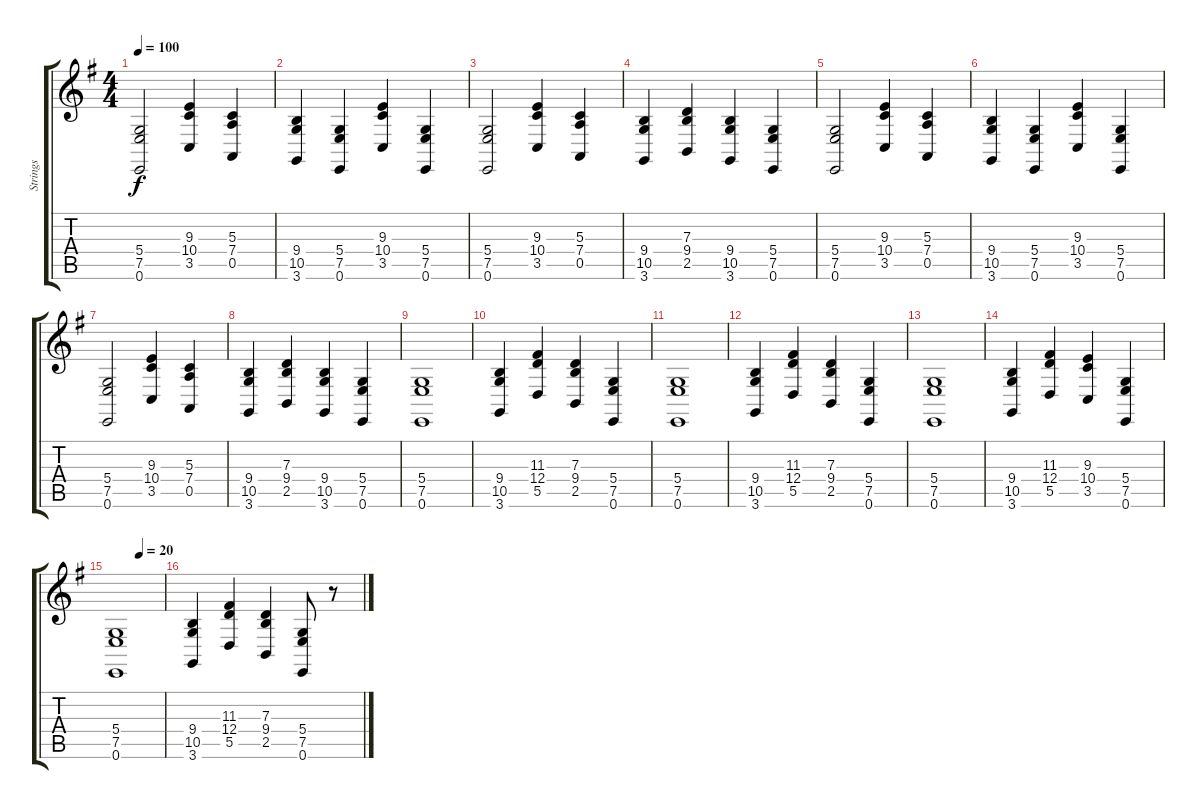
\track ("Strings" "Strings") {instrument stringensemble1}
\staff {score tabs}
\tuning (E4 B3 G3 D3 A2 E2) {hide}
\ts (4 4)
\tempo 100
\clef g2
\ks eminor
(5.4 7.5 0.6).2{dy f} (9.3 10.4 3.5).4 (5.3 7.4 0.5).4 |
(9.4 10.5 3.6).4 (5.4 7.5 0.6).4 (9.3 10.4 3.5).4 (5.4 7.5 0.6).4 |
(5.4 7.5 0.6).2 (9.3 10.4 3.5).4 (5.3 7.4 0.5).4 |
(9.4 10.5 3.6).4 (7.3 9.4 2.5).4 (9.4 10.5 3.6).4 (5.4 7.5 0.6).4 |
(5.4 7.5 0.6).2 (9.3 10.4 3.5).4 (5.3 7.4 0.5).4 |
(9.4 10.5 3.6).4 (5.4 7.5 0.6).4 (9.3 10.4 3.5).4 (5.4 7.5 0.6).4 |
(5.4 7.5 0.6).2 (9.3 10.4 3.5).4 (5.3 7.4 0.5).4 |
(9.4 10.5 3.6).4 (7.3 9.4 2.5).4 (9.4 10.5 3.6).4 (5.4 7.5 0.6).4 |
(5.4 7.5 0.6).1 |
(9.4 10.5 3.6).4 (11.3 12.4 5.5).4 (7.3 9.4 2.5).4 (5.4 7.5 0.6).4 |
(5.4 7.5 0.6).1 |
(9.4 10.5 3.6).4 (11.3 12.4 5.5).4 (7.3 9.4 2.5).4 (5.4 7.5 0.6).4 |
(5.4 7.5 0.6).1 |
(9.4 10.5 3.6).4 (11.3 12.4 5.5).4 (9.3 10.4 3.5).4 (5.4 7.5 0.6).4 |
\tempo (20 0.5)
(5.4 7.5 0.6).1 |
(9.4 10.5 3.6).4 (11.3 12.4 5.5).4 (7.3 9.4 2.5).4 (5.4 7.5 0.6).8 r.8
